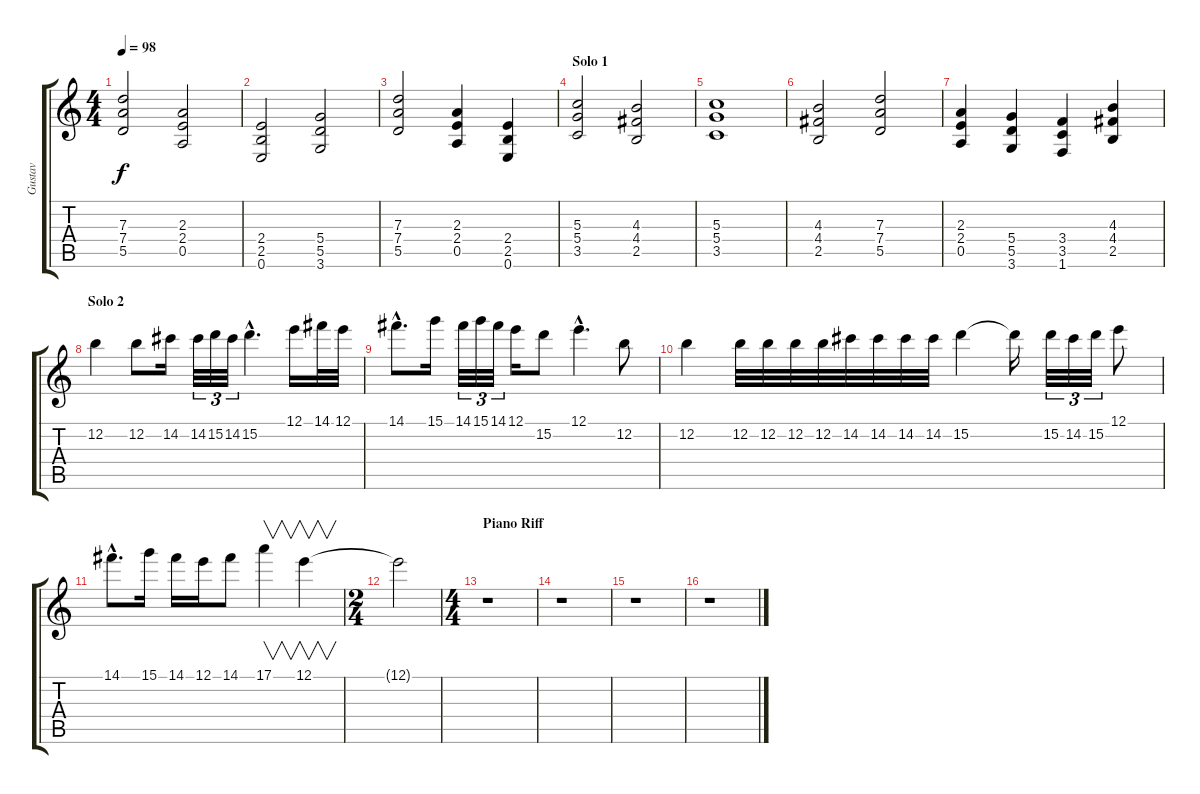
\track ("Gustav" "Gustav") {instrument overdrivenguitar}
\staff {score tabs}
\tuning (E4 B3 G3 D3 A2 E2) {hide}
\ts (4 4)
\tempo 98
\clef g2
\ks c
(7.3 7.4 5.5).2{dy f} (2.3 2.4 0.5).2 |
(2.4 2.5 0.6).2 (5.4 5.5 3.6).2 |
(7.3 7.4 5.5).2 (2.3 2.4 0.5).4 (2.4 2.5 0.6).4 |
\section ("" "Solo 1")
(5.3 5.4 3.5).2 (4.3 4.4 2.5).2 |
(5.3 5.4 3.5).1 |
(4.3 4.4 2.5).2 (7.3 7.4 5.5).2 |
(2.3 2.4 0.5).4 (5.4 5.5 3.6).4 (3.4 3.5 1.6).4 (4.3 4.4 2.5).4 |
\section ("" "Solo 2")
12.2.4 12.2.8 14.2.16 14.2.32{tu (3 2)} 15.2.32{tu (3 2)} 14.2.32{tu (3 2)} 15.2{hac}.4{d} 12.1.16 14.1.32 12.1.32 |
14.1{hac}.8{d} 15.1.16 14.1.32{tu (3 2)} 15.1.32{tu (3 2)} 14.1.32{tu (3 2)} 12.1.16 15.2.8 12.1{hac}.4{d} 12.2.8 |
12.2.4 12.2.32 12.2.32 12.2.32 12.2.32 14.2.32 14.2.32 14.2.32 14.2.32 15.2.4 15.2{t}.16 15.2.32{tu (3 2)} 14.2.32{tu (3 2)} 15.2.32{tu (3 2)} 12.1.8 |
14.1{hac}.8{d} 15.1.16 14.1.16 12.1.16 14.1.8 17.1.4{v} 12.1.4{v} |
\ts (2 4)
12.1{t}.2 |
\ts (4 4)
\section ("" "Piano Riff")
r.1 |
r.1 |
r.1 |
r.1
